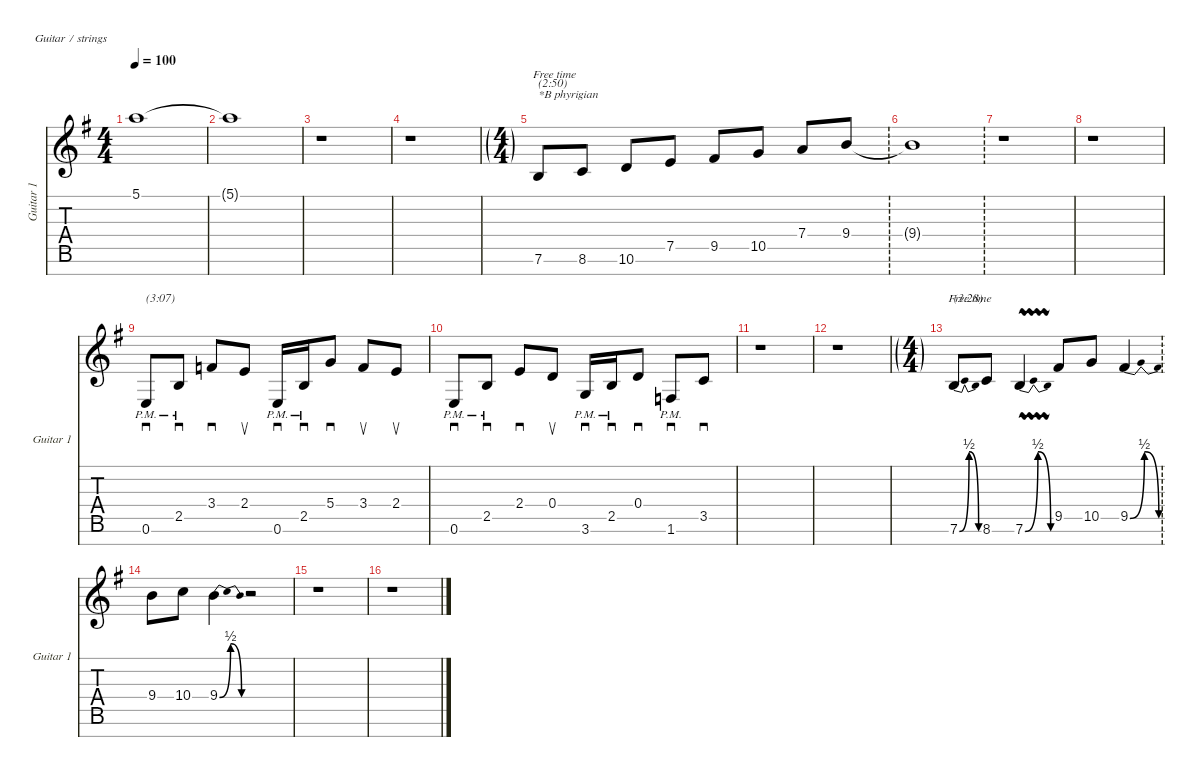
\defaultSystemsLayout 4
\hideDynamics
\bracketExtendMode nobrackets
\singleTrackTrackNamePolicy allsystems
\multiTrackTrackNamePolicy allsystems
\firstSystemTrackNameMode fullname
\otherSystemsTrackNameMode fullname
\otherSystemsTrackNameOrientation horizontal
\track ("Guitar 1" "od.guit.") {defaultSystemsLayout 2 instrument overdrivenguitar}
\staff {score tabs}
\tuning (E4 B3 G3 D3 A2 E2 B1)
\ts (4 4)
\tempo 100
\clef g2
\scale
1.03916
\ks g
5.1{acc forcenatural}.1{dy mf beam Down} |
\scale
0.960836 5.1{t acc forcenatural}.1{beam Down} |
\scale
1.03916 r.1{beam Down} |
\scale
0.960836 r.1{beam Down} |
\ft
\scale
1.06524 7.6{acc forcenatural}.8{txt "(2:50)\n*B phyrigian" beam Up} 8.6{acc forcenatural}.8{beam Up} 10.6{acc forcenatural}.8{beam Up} 7.5{acc forcenatural}.8{beam Up} 9.5{acc #}.8{beam Up} 10.5{acc forcenatural}.8{beam Up} 7.4{acc forcenatural}.8{beam Up} 9.4{acc forcenatural}.8{beam Up} |
\ft
\scale
0.934757 9.4{t acc forcenatural}.1{beam Down} |
\scale
1.03916 r.1{beam Down} |
\scale
0.960836 r.1{beam Down} |
\scale
1.03916 0.6{pm acc forcenatural}.8{sd txt "(3:07)" beam Up} 2.5{pm acc forcenatural}.8{sd beam Up} 3.4{acc forcenatural}.8{sd beam Up} 2.4{acc forcenatural}.8{su beam Up} 0.6{pm acc forcenatural}.16{sd beam Up} 2.5{pm acc forcenatural}.16{sd beam Up} 5.4{acc forcenatural}.8{sd beam Up} 3.4{acc forcenatural}.8{su beam Up} 2.4{acc forcenatural}.8{su beam Up} |
\scale
0.960836 0.6{pm acc forcenatural}.8{sd beam Up} 2.5{pm acc forcenatural}.8{sd beam Up} 2.4{acc forcenatural}.8{sd beam Up} 0.4{acc forcenatural}.8{su beam Up} 3.6{pm acc forcenatural}.16{sd beam Up} 2.5{pm acc forcenatural}.16{sd beam Up} 0.4{acc forcenatural}.8{sd beam Up} 1.6{pm acc forcenatural}.8{sd beam Up} 3.5{acc forcenatural}.8{sd beam Up} |
\scale
1.03916 r.1{beam Down} |
\scale
0.960836 r.1{beam Down} |
\ft
\scale
1.06524 7.6{be (bendrelease 0 0 10.2 2 20.4 2 30 0) acc forcenatural}.8{txt "(3:28)" beam Up} 8.6{acc forcenatural}.8{beam Up} 7.6{be (bendrelease 13.2 0 21 2 29.4 2 40.8 0) vw acc forcenatural}.4{beam Up} 9.5{acc #}.8{beam Up} 10.5{acc forcenatural}.8{beam Up} 9.5{be (bendrelease 13.799999999999999 0 20.4 2 31.2 2 37.8 0) acc #}.4{beam Up} |
\scale
0.934757 9.4{acc forcenatural}.8{beam Down} 10.4{acc forcenatural}.8{beam Down} 9.4{be (bendrelease 8.4 0 13.2 2 20.4 2 21.599999999999998 0) acc forcenatural}.4{beam Down} r.2{beam Down} |
\scale
1.03916 r.1{beam Down} |
\scale
0.960836 r.1{beam Down}
